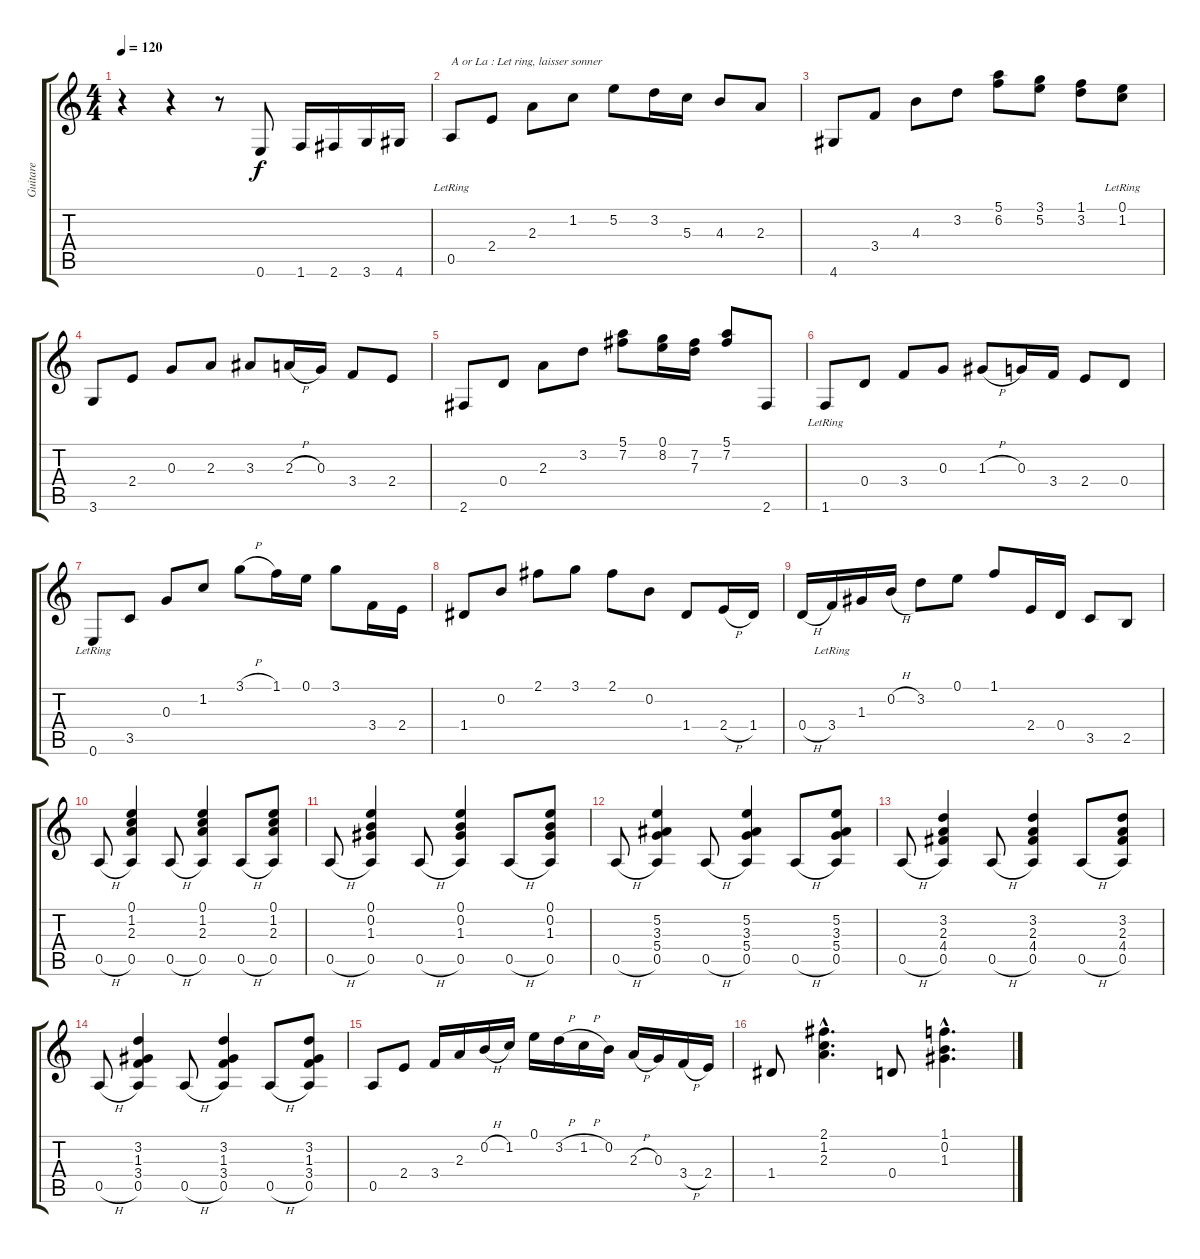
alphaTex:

\track ("Guitare" "Guitare") {instrument acousticguitarnylon}
\staff {score tabs}
\tuning (E4 B3 G3 D3 A2 E2) {hide}
\ts (4 4)
\tempo 120
\clef g2
\ks c
r.4{dy f instrument acousticguitarnylon} r.4 r.8 0.6.8 1.6.16 2.6.16 3.6.16 4.6.16 |
0.5{lr}.8{txt "A or La : Let ring, laisser sonner"} 2.4.8 2.3.8 1.2.8 5.2.8 3.2.16 5.3.16 4.3.8 2.3.8 |
4.6.8 3.4.8 4.3.8 3.2.8 (5.1 6.2).8 (3.1 5.2).8 (1.1 3.2).8 (0.1{lr} 1.2{lr}).8 |
3.6.8 2.4.8 0.3.8 2.3.8 3.3.8 2.3{h}.16 0.3.16 3.4.8 2.4.8 |
2.6.8 0.4.8 2.3.8 3.2.8 (5.1 7.2).8 (0.1 8.2).16 (7.2 7.3).16 (5.1 7.2).8 2.6.8 |
1.6{lr}.8 0.4.8 3.4.8 0.3.8 1.3{h}.8 0.3.16 3.4.16 2.4.8 0.4.8 |
0.6{lr}.8 3.5.8 0.3.8 1.2.8 3.1{h}.8 1.1.16 0.1.16 3.1.8 3.4.16 2.4.16 |
1.4.8 0.2.8 2.1.8 3.1.8 2.1.8 0.2.8 1.4.8 2.4{h}.16 1.4.16 |
0.4{h}.16 3.4{lr}.16 1.3.16 0.2{h}.16 3.2.8 0.1.8 1.1.8 2.4.16 0.4.16 3.5.8 2.5.8 |
0.5{h}.8 (0.1 1.2 2.3 0.5).4 0.5{h}.8 (0.1 1.2 2.3 0.5).4 0.5{h}.8 (0.1 1.2 2.3 0.5).8 |
0.5{h}.8 (0.1 0.2 1.3 0.5).4 0.5{h}.8 (0.1 0.2 1.3 0.5).4 0.5{h}.8 (0.1 0.2 1.3 0.5).8 |
0.5{h}.8 (5.2 3.3 5.4 0.5).4 0.5{h}.8 (5.2 3.3 5.4 0.5).4 0.5{h}.8 (5.2 3.3 5.4 0.5).8 |
0.5{h}.8 (3.2 2.3 4.4 0.5).4 0.5{h}.8 (3.2 2.3 4.4 0.5).4 0.5{h}.8 (3.2 2.3 4.4 0.5).8 |
0.5{h}.8 (3.2 1.3 3.4 0.5).4 0.5{h}.8 (3.2 1.3 3.4 0.5).4 0.5{h}.8 (3.2 1.3 3.4 0.5).8 |
0.5.8 2.4.8 3.4.16 2.3.16 0.2{h}.16 1.2.16 0.1.16 3.2{h}.16 1.2{h}.16 0.2.16 2.3{h}.16 0.3.16 3.4{h}.16 2.4.16 |
1.4.8 (2.1{hac} 1.2{hac} 2.3{hac}).4{d} 0.4.8 (1.1{hac} 0.2{hac} 1.3{hac}).4{d}
